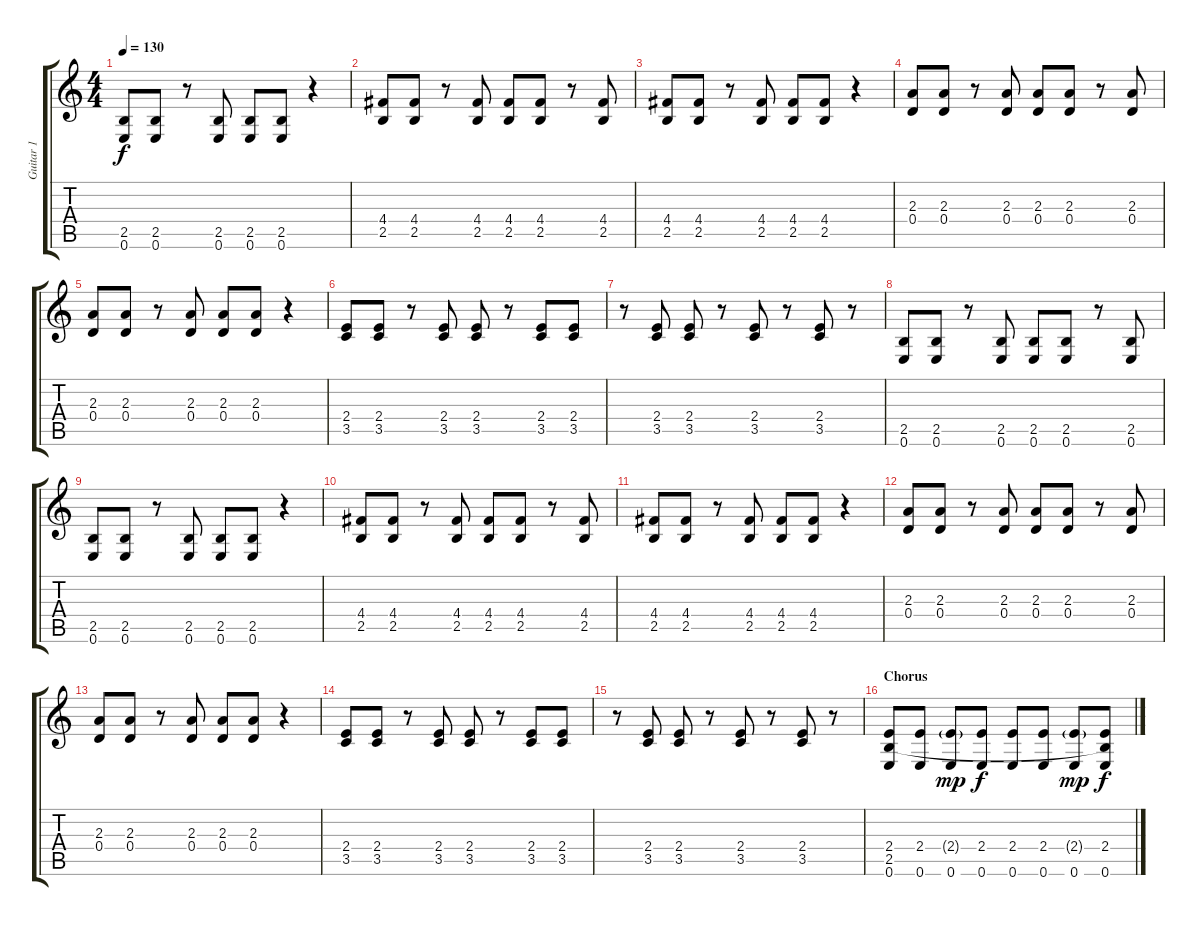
\track ("Guitar 1" "Guitar 1") {instrument distortionguitar}
\staff {score tabs}
\tuning (E4 B3 G3 D3 A2 E2) {hide}
\ts (4 4)
\tempo 130
\clef g2
\ks c
(2.5 0.6).8{dy f} (2.5 0.6).8 r.8 (2.5 0.6).8 (2.5 0.6).8 (2.5 0.6).8 r.4 |
(4.4 2.5).8 (4.4 2.5).8 r.8 (4.4 2.5).8 (4.4 2.5).8 (4.4 2.5).8 r.8 (4.4 2.5).8 |
(4.4 2.5).8 (4.4 2.5).8 r.8 (4.4 2.5).8 (4.4 2.5).8 (4.4 2.5).8 r.4 |
(2.3 0.4).8 (2.3 0.4).8 r.8 (2.3 0.4).8 (2.3 0.4).8 (2.3 0.4).8 r.8 (2.3 0.4).8 |
(2.3 0.4).8 (2.3 0.4).8 r.8 (2.3 0.4).8 (2.3 0.4).8 (2.3 0.4).8 r.4 |
(2.4 3.5).8 (2.4 3.5).8 r.8 (2.4 3.5).8 (2.4 3.5).8 r.8 (2.4 3.5).8 (2.4 3.5).8 |
r.8 (2.4 3.5).8 (2.4 3.5).8 r.8 (2.4 3.5).8 r.8 (2.4 3.5).8 r.8 |
(2.5 0.6).8 (2.5 0.6).8 r.8 (2.5 0.6).8 (2.5 0.6).8 (2.5 0.6).8 r.8 (2.5 0.6).8 |
(2.5 0.6).8 (2.5 0.6).8 r.8 (2.5 0.6).8 (2.5 0.6).8 (2.5 0.6).8 r.4 |
(4.4 2.5).8 (4.4 2.5).8 r.8 (4.4 2.5).8 (4.4 2.5).8 (4.4 2.5).8 r.8 (4.4 2.5).8 |
(4.4 2.5).8 (4.4 2.5).8 r.8 (4.4 2.5).8 (4.4 2.5).8 (4.4 2.5).8 r.4 |
(2.3 0.4).8 (2.3 0.4).8 r.8 (2.3 0.4).8 (2.3 0.4).8 (2.3 0.4).8 r.8 (2.3 0.4).8 |
(2.3 0.4).8 (2.3 0.4).8 r.8 (2.3 0.4).8 (2.3 0.4).8 (2.3 0.4).8 r.4 |
(2.4 3.5).8 (2.4 3.5).8 r.8 (2.4 3.5).8 (2.4 3.5).8 r.8 (2.4 3.5).8 (2.4 3.5).8 |
r.8 (2.4 3.5).8 (2.4 3.5).8 r.8 (2.4 3.5).8 r.8 (2.4 3.5).8 r.8 |
\section ("" "Chorus")
(2.4 2.5 0.6).8 (2.4 0.6).8 (2.4{g} 0.6).8{dy mp} (2.4 0.6).8{dy f} (2.4 0.6).8 (2.4 0.6).8 (2.4{g} 0.6).8{dy mp} (2.4 2.5{t} 0.6).8{dy f}
